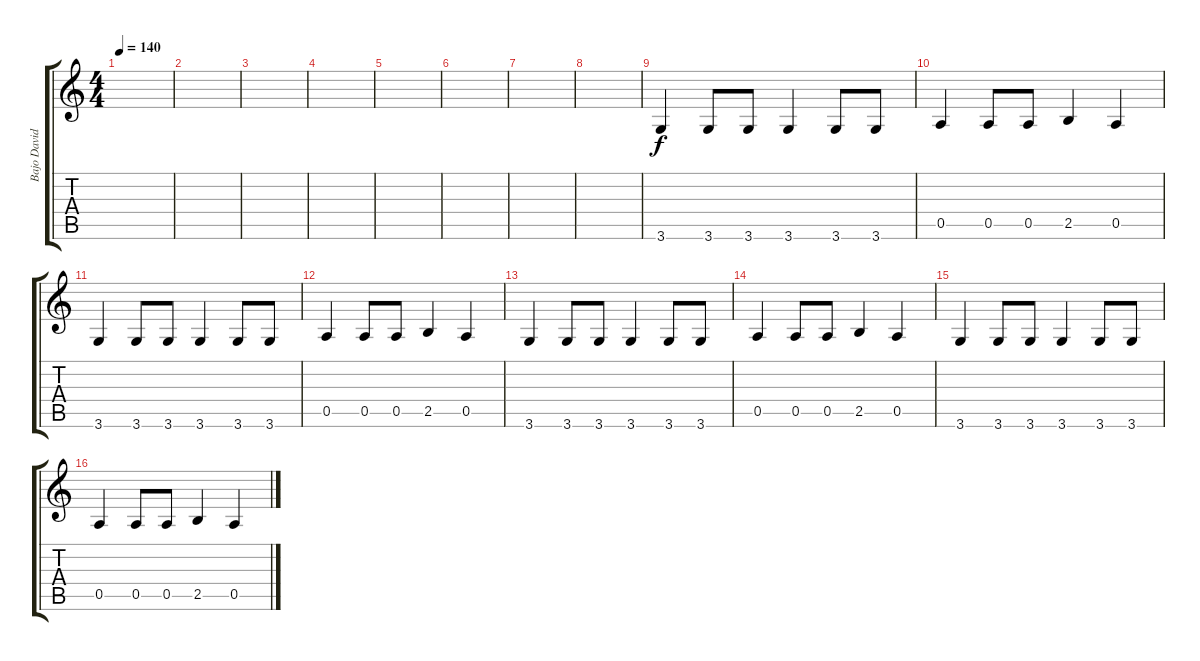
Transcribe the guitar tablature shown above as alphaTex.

\track ("Bajo David Jaramillo" "Bajo David") {instrument electricbassfinger}
\staff {score tabs}
\tuning (E4 B3 G3 D3 A2 E2) {hide}
\ts (4 4)
\tempo 140
\clef g2
\ks c
|
|
|
|
|
|
|
|
3.6.4 3.6.8 3.6.8 3.6.4 3.6.8 3.6.8 |
0.5.4 0.5.8 0.5.8 2.5.4 0.5.4 |
3.6.4 3.6.8 3.6.8 3.6.4 3.6.8 3.6.8 |
0.5.4 0.5.8 0.5.8 2.5.4 0.5.4 |
3.6.4 3.6.8 3.6.8 3.6.4 3.6.8 3.6.8 |
0.5.4 0.5.8 0.5.8 2.5.4 0.5.4 |
3.6.4 3.6.8 3.6.8 3.6.4 3.6.8 3.6.8 |
0.5.4 0.5.8 0.5.8 2.5.4 0.5.4
